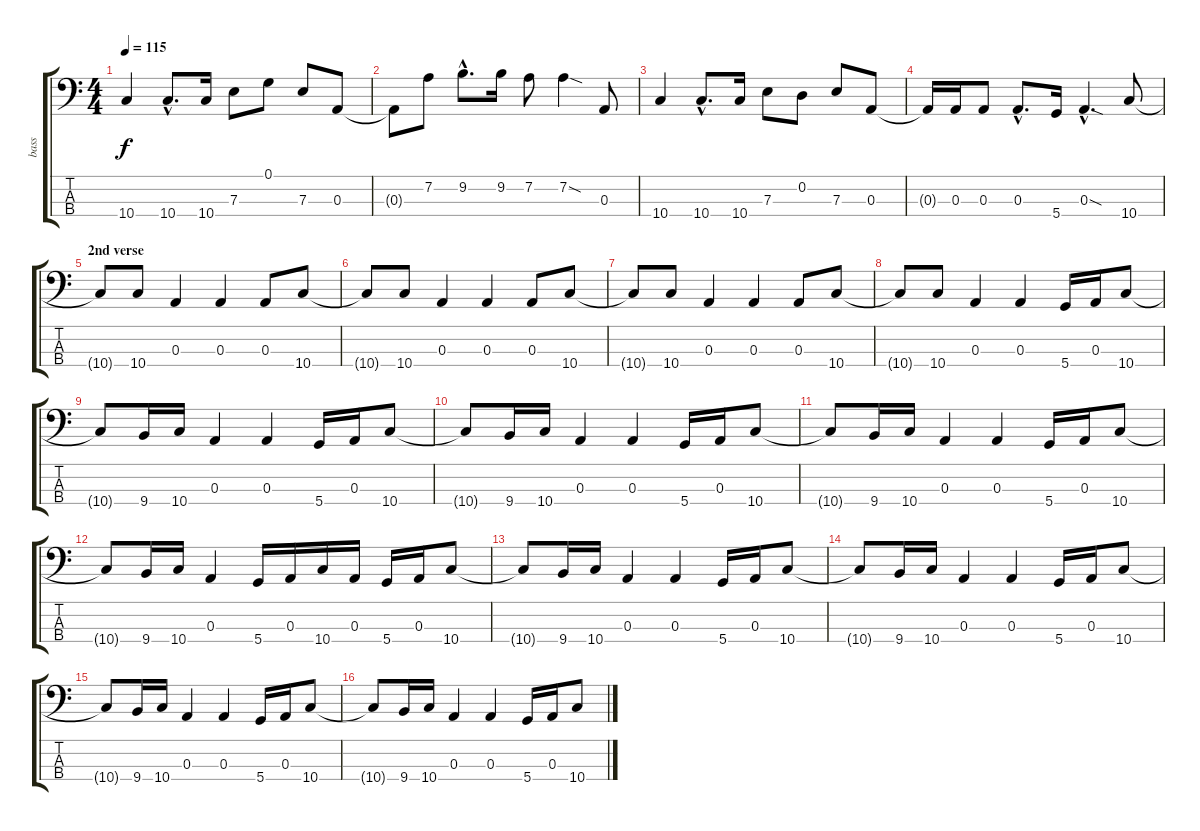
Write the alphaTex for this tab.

\track ("bass" "bass") {instrument electricbasspick}
\staff {score tabs}
\tuning (G2 D2 A1 D1) {hide}
\ts (4 4)
\tempo 115
\clef f4
\ks c
10.4.4{dy f} 10.4{hac}.8{d} 10.4.16 7.3.8 0.1.8 7.3.8 0.3.8 |
0.3{t}.8 7.2.8 9.2{hac}.8{d} 9.2.16 7.2.8 7.2{sod}.4 0.3.8 |
10.4.4 10.4{hac}.8{d} 10.4.16 7.3.8 0.2.8 7.3.8 0.3.8 |
0.3{t}.16 0.3.16 0.3.8 0.3{hac}.8{d} 5.4.16 0.3{sod hac}.4{d} 10.4.8 |
\section ("" "2nd verse")
10.4{t}.8 10.4.8 0.3.4 0.3.4 0.3.8 10.4.8 |
10.4{t}.8 10.4.8 0.3.4 0.3.4 0.3.8 10.4.8 |
10.4{t}.8 10.4.8 0.3.4 0.3.4 0.3.8 10.4.8 |
10.4{t}.8 10.4.8 0.3.4 0.3.4 5.4.16 0.3.16 10.4.8 |
10.4{t}.8 9.4.16 10.4.16 0.3.4 0.3.4 5.4.16 0.3.16 10.4.8 |
10.4{t}.8 9.4.16 10.4.16 0.3.4 0.3.4 5.4.16 0.3.16 10.4.8 |
10.4{t}.8 9.4.16 10.4.16 0.3.4 0.3.4 5.4.16 0.3.16 10.4.8 |
10.4{t}.8 9.4.16 10.4.16 0.3.4 5.4.16 0.3.16 10.4.16 0.3.16 5.4.16 0.3.16 10.4.8 |
10.4{t}.8 9.4.16 10.4.16 0.3.4 0.3.4 5.4.16 0.3.16 10.4.8 |
10.4{t}.8 9.4.16 10.4.16 0.3.4 0.3.4 5.4.16 0.3.16 10.4.8 |
10.4{t}.8 9.4.16 10.4.16 0.3.4 0.3.4 5.4.16 0.3.16 10.4.8 |
10.4{t}.8 9.4.16 10.4.16 0.3.4 0.3.4 5.4.16 0.3.16 10.4.8
